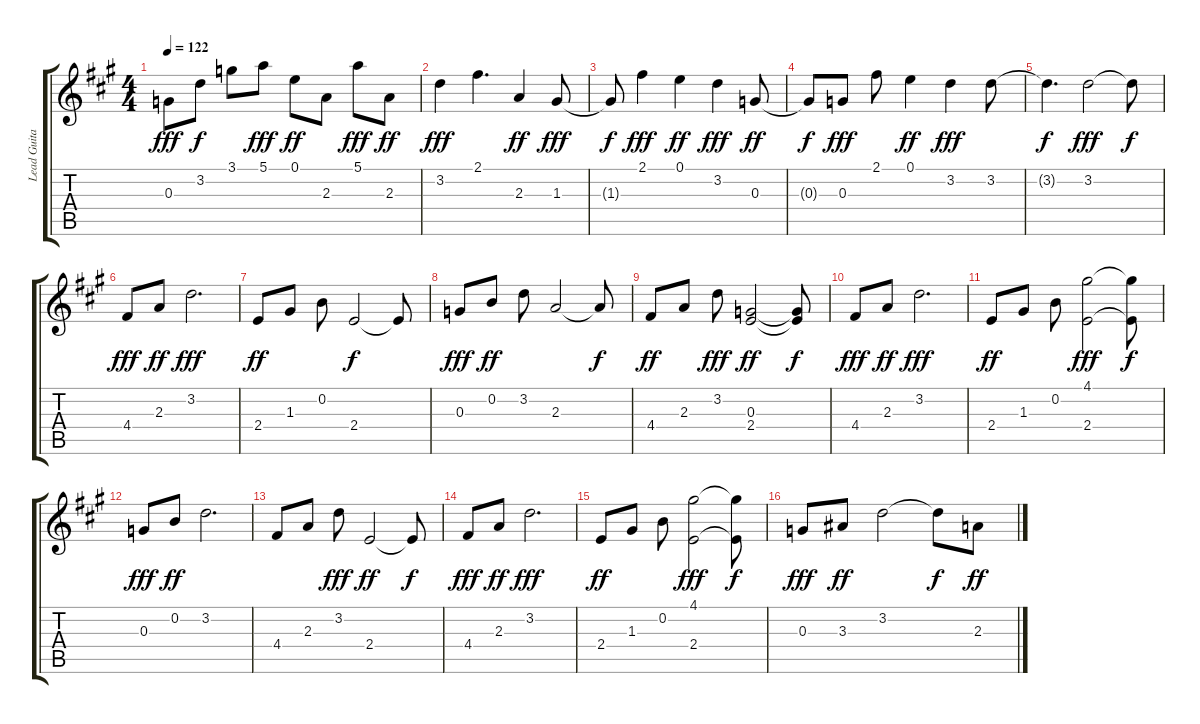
\track ("Lead Guitar" "Lead Guita") {instrument acousticguitarsteel}
\staff {score tabs}
\tuning (E4 B3 G3 D3 A2 E2) {hide}
\ts (4 4)
\tempo 122
\clef g2
\ks a
0.3.8{dy fff} 3.2.8{dy f} 3.1.8 5.1.8{dy fff} 0.1.8{dy ff} 2.3.8 5.1.8{dy fff} 2.3.8{dy ff} |
3.2.4{dy fff} 2.1.4{d} 2.3.4{dy ff} 1.3.8{dy fff} |
1.3{t}.8{dy f} 2.1.4{dy fff} 0.1.4{dy ff} 3.2.4{dy fff} 0.3.8{dy ff} |
0.3{t}.8{dy f} 0.3.8{dy fff} 2.1.8 0.1.4{dy ff} 3.2.4{dy fff} 3.2.8 |
3.2{t}.4{d dy f} 3.2.2{dy fff} 3.2{t}.8{dy f} |
4.4.8{dy fff} 2.3.8{dy ff} 3.2.2{d dy fff} |
2.4.8{dy ff} 1.3.8 0.2.8 2.4.2{dy f} 2.4{t}.8 |
0.3.8{dy fff} 0.2.8{dy ff} 3.2.8 2.3.2 2.3{t}.8{dy f} |
4.4.8{dy ff} 2.3.8 3.2.8{dy fff} (0.3 2.4).2{dy ff} (0.3{t} 2.4{t}).8{dy f} |
4.4.8{dy fff} 2.3.8{dy ff} 3.2.2{d dy fff} |
2.4.8{dy ff} 1.3.8 0.2.8 (4.1 2.4).2{dy fff} (4.1{t} 2.4{t}).8{dy f} |
0.3.8{dy fff} 0.2.8{dy ff} 3.2.2{d} |
4.4.8 2.3.8 3.2.8{dy fff} 2.4.2{dy ff} 2.4{t}.8{dy f} |
4.4.8{dy fff} 2.3.8{dy ff} 3.2.2{d dy fff} |
2.4.8{dy ff} 1.3.8 0.2.8 (4.1 2.4).2{dy fff} (4.1{t} 2.4{t}).8{dy f} |
0.3.8{dy fff} 3.3.8{dy ff} 3.2.2 3.2{t}.8{dy f} 2.3.8{dy ff}
